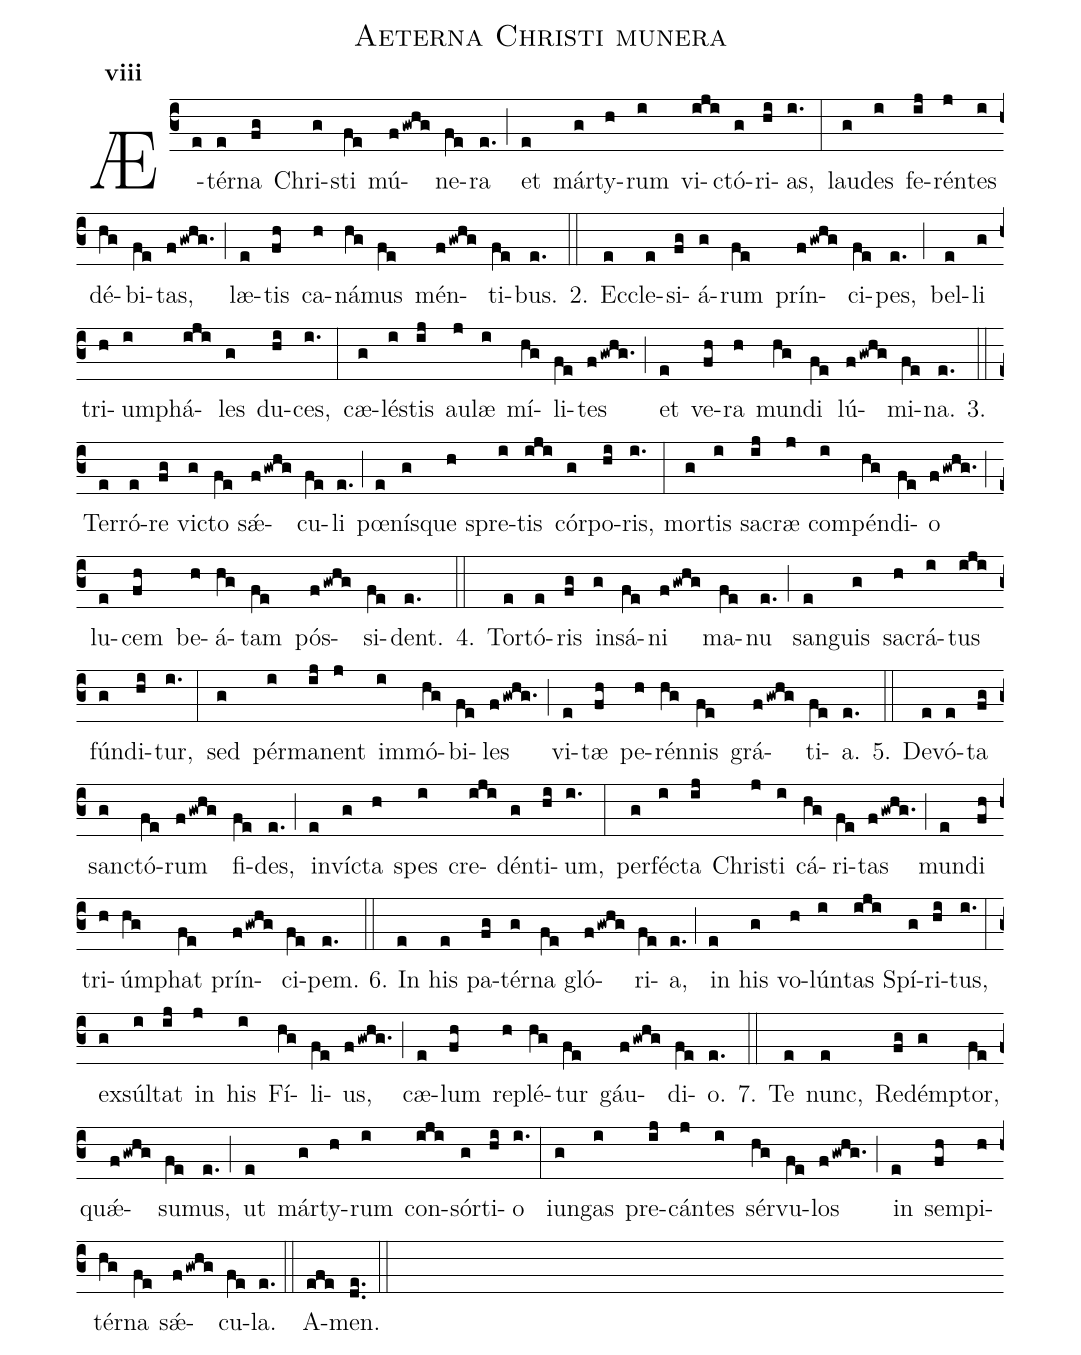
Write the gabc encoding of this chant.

name:Aeterna Christi munera;
office-part:Hymnus;
mode:8;
%%
initial-style: 0;
annotation: H.VIII;
%%
(c3)Æ(e)tér(e)na(fg) Chri(g)sti(fe) mú(fgwhg)ne(fe)ra(e.) (;)
et(e) már(g)ty(h)rum(i) vi(iji)ctó(g)ri(hi)as,(i.) (:)
lau(g)des(i) fe(ij)rén(j)tes(i) dé(hg)bi(fe)tas,(fgwhg.) (;)
læ(e)tis(fh) ca(h)ná(hg)mus(fe) mén(fgwhg)ti(fe)bus.(e.)
2.(::) Ec(e)cle(e)si(fg)á(g)rum(fe) prín(fgwhg)ci(fe)pes,(e.) (;)
bel(e)li(g) tri(h)um(i)phá(iji)les(g) du(hi)ces,(i.) (:)
cæ(g)lé(i)stis(ij) au(j)læ(i) mí(hg)li(fe)tes(fgwhg.) (;)
et(e) ve(fh)ra(h) mun(hg)di(fe) lú(fgwhg)mi(fe)na.(e.)
3.(::) Ter(e)ró(e)re(fg) vi(g)cto(fe) sǽ(fgwhg)cu(fe)li(e.) (;)
pœ(e)nís(g)que(h) spre(i)tis(iji) cór(g)po(hi)ris,(i.) (:)
mor(g)tis(i) sa(ij)cræ(j) com(i)pén(hg)di(fe)o(fgwhg.) (;)
lu(e)cem(fh) be(h)á(hg)tam(fe) pós(fgwhg)si(fe)dent.(e.)
4.(::) Tor(e)tó(e)ris(fg) in(g)sá(fe)ni(fgwhg) ma(fe)nu(e.) (;)
san(e)guis(g) sa(h)crá(i)tus(iji) fún(g)di(hi)tur,(i.) (:)
sed(g) pér(i)ma(ij)nent(j) im(i)mó(hg)bi(fe)les(fgwhg.) (;)
vi(e)tæ(fh) pe(h)rén(hg)nis(fe) grá(fgwhg)ti(fe)a.(e.)
5.(::) De(e)vó(e)ta(fg) san(g)ctó(fe)rum(fgwhg) fi(fe)des,(e.) (;)
in(e)ví(g)cta(h) spes(i) cre(iji)dén(g)ti(hi)um,(i.) (:)
per(g)fé(i)cta(ij) Chri(j)sti(i) cá(hg)ri(fe)tas(fgwhg.) (;)
mun(e)di(fh) tri(h)úm(hg)phat(fe) prín(fgwhg)ci(fe)pem.(e.)
6.(::) In(e) his(e) pa(fg)tér(g)na(fe) gló(fgwhg)ri(fe)a,(e.) (;)
in(e) his(g) vo(h)lún(i)tas(iji) Spí(g)ri(hi)tus,(i.) (:)
ex(g)súl(i)tat(ij) in(j) his(i) Fí(hg)li(fe)us,(fgwhg.) (;)
cæ(e)lum(fh) re(h)plé(hg)tur(fe) gáu(fgwhg)di(fe)o.(e.)
7.(::) Te(e) nunc,(e) Re(fg)dém(g)ptor,(fe) quǽ(fgwhg)su(fe)mus,(e.) (;)
ut(e) már(g)ty(h)rum(i) con(iji)sór(g)ti(hi)o(i.) (:)
iun(g)gas(i) pre(ij)cán(j)tes(i) sér(hg)vu(fe)los(fgwhg.) (;)
in(e) sem(fh)pi(h)tér(hg)na(fe) sǽ(fgwhg)cu(fe)la.(e.) (::)
A(efe)men.(de..) (::)
